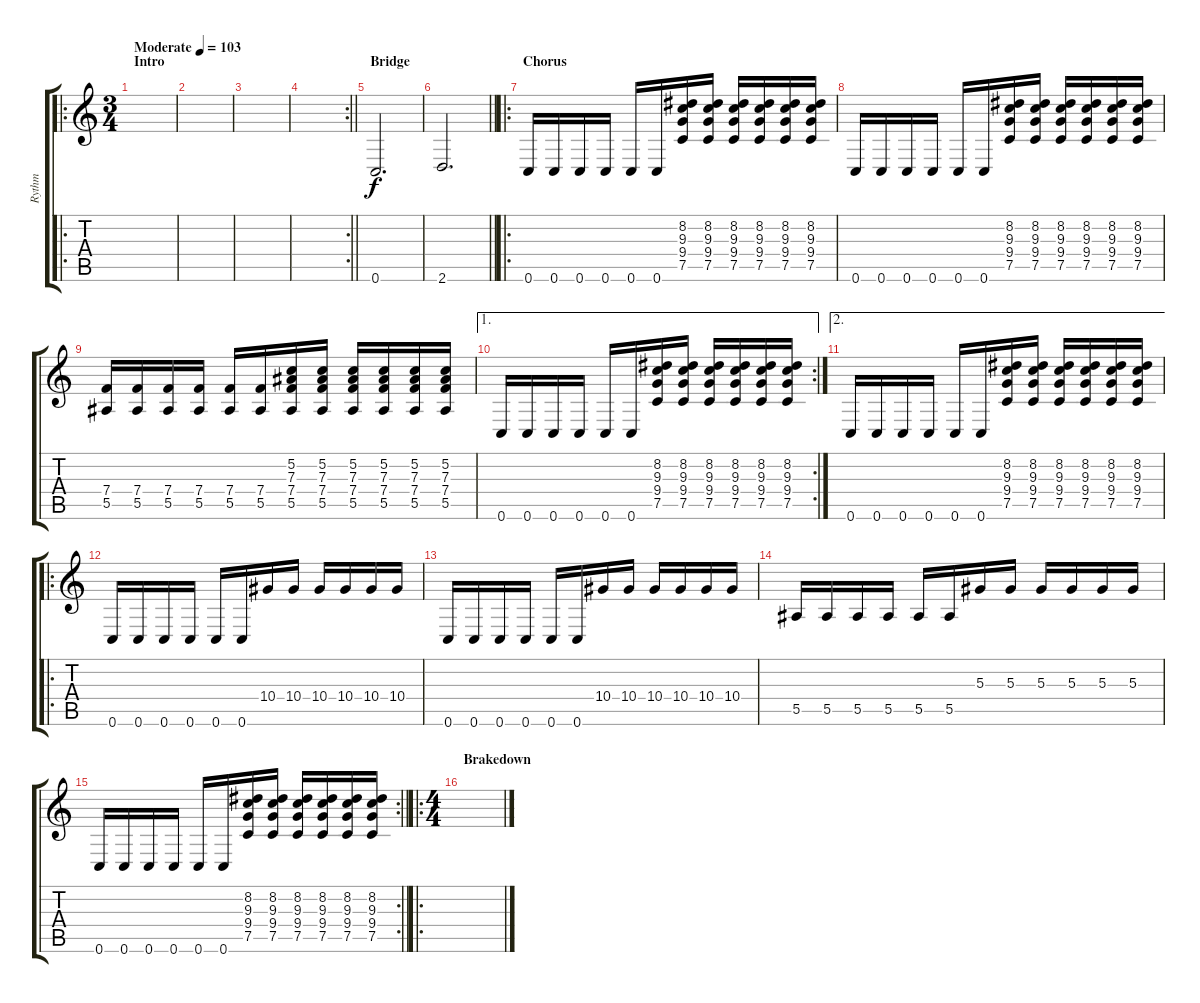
\track ("Rythm" "Rythm") {instrument distortionguitar}
\staff {score tabs}
\tuning (C4 G3 Eb3 Bb2 F2 C2) {hide}
\ro
\ts (3 4)
\section ("" "Intro")
\tempo (103 "Moderate")
\clef g2
\ks c
|
|
|
\rc 2
\barLineRight lightlight
|
\section ("" "Bridge")
0.6.2{d} |
\barLineRight lightlight
2.6.2{d} |
\ro
\section ("" "Chorus")
0.6.16 0.6.16 0.6.16 0.6.16 0.6.16 0.6.16 (8.2 9.3 9.4 7.5).16 (8.2 9.3 9.4 7.5).16 (8.2 9.3 9.4 7.5).16 (8.2 9.3 9.4 7.5).16 (8.2 9.3 9.4 7.5).16 (8.2 9.3 9.4 7.5).16 |
0.6.16 0.6.16 0.6.16 0.6.16 0.6.16 0.6.16 (8.2 9.3 9.4 7.5).16 (8.2 9.3 9.4 7.5).16 (8.2 9.3 9.4 7.5).16 (8.2 9.3 9.4 7.5).16 (8.2 9.3 9.4 7.5).16 (8.2 9.3 9.4 7.5).16 |
(7.4 5.5).16 (7.4 5.5).16 (7.4 5.5).16 (7.4 5.5).16 (7.4 5.5).16 (7.4 5.5).16 (5.2 7.3 7.4 5.5).16 (5.2 7.3 7.4 5.5).16 (5.2 7.3 7.4 5.5).16 (5.2 7.3 7.4 5.5).16 (5.2 7.3 7.4 5.5).16 (5.2 7.3 7.4 5.5).16 |
\ae 1
\rc 2
0.6.16 0.6.16 0.6.16 0.6.16 0.6.16 0.6.16 (8.2 9.3 9.4 7.5).16 (8.2 9.3 9.4 7.5).16 (8.2 9.3 9.4 7.5).16 (8.2 9.3 9.4 7.5).16 (8.2 9.3 9.4 7.5).16 (8.2 9.3 9.4 7.5).16 |
\ae 2
0.6.16 0.6.16 0.6.16 0.6.16 0.6.16 0.6.16 (8.2 9.3 9.4 7.5).16 (8.2 9.3 9.4 7.5).16 (8.2 9.3 9.4 7.5).16 (8.2 9.3 9.4 7.5).16 (8.2 9.3 9.4 7.5).16 (8.2 9.3 9.4 7.5).16 |
\ro
0.6.16 0.6.16 0.6.16 0.6.16 0.6.16 0.6.16 10.4.16 10.4.16 10.4.16 10.4.16 10.4.16 10.4.16 |
0.6.16 0.6.16 0.6.16 0.6.16 0.6.16 0.6.16 10.4.16 10.4.16 10.4.16 10.4.16 10.4.16 10.4.16 |
5.5.16 5.5.16 5.5.16 5.5.16 5.5.16 5.5.16 5.3.16 5.3.16 5.3.16 5.3.16 5.3.16 5.3.16 |
\rc 2
\barLineRight lightlight
0.6.16 0.6.16 0.6.16 0.6.16 0.6.16 0.6.16 (8.2 9.3 9.4 7.5).16 (8.2 9.3 9.4 7.5).16 (8.2 9.3 9.4 7.5).16 (8.2 9.3 9.4 7.5).16 (8.2 9.3 9.4 7.5).16 (8.2 9.3 9.4 7.5).16 |
\ro
\ts (4 4)
\section ("" "Brakedown")
